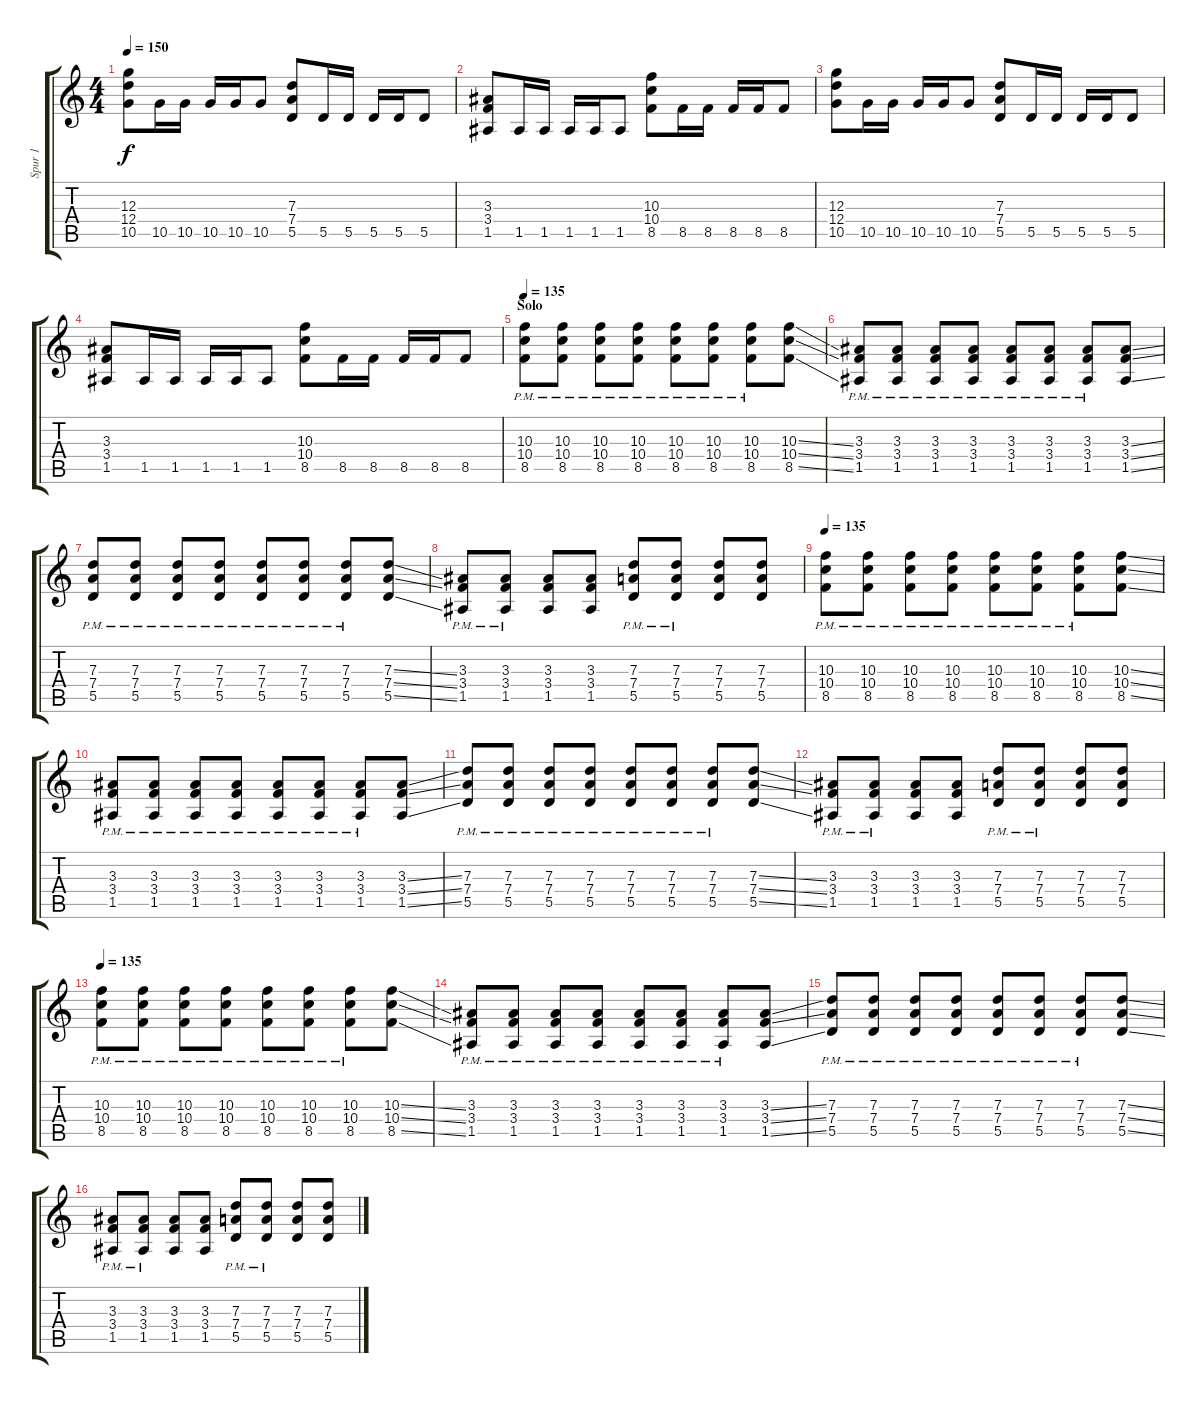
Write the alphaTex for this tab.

\track ("Spur 1" "Spur 1") {instrument distortionguitar}
\staff {score tabs}
\tuning (E4 B3 G3 D3 A2 E2) {hide}
\ts (4 4)
\tempo 150
\clef g2
\ks c
(12.3 12.4 10.5).8{dy f} 10.5.16 10.5.16 10.5.16 10.5.16 10.5.8 (7.3 7.4 5.5).8 5.5.16 5.5.16 5.5.16 5.5.16 5.5.8 |
(3.3 3.4 1.5).8 1.5.16 1.5.16 1.5.16 1.5.16 1.5.8 (10.3 10.4 8.5).8 8.5.16 8.5.16 8.5.16 8.5.16 8.5.8 |
(12.3 12.4 10.5).8 10.5.16 10.5.16 10.5.16 10.5.16 10.5.8 (7.3 7.4 5.5).8 5.5.16 5.5.16 5.5.16 5.5.16 5.5.8 |
(3.3 3.4 1.5).8 1.5.16 1.5.16 1.5.16 1.5.16 1.5.8 (10.3 10.4 8.5).8 8.5.16 8.5.16 8.5.16 8.5.16 8.5.8 |
\section ("" "Solo")
\tempo 135
(10.3{pm} 10.4{pm} 8.5{pm}).8{volume 13} (10.3{pm} 10.4{pm} 8.5{pm}).8 (10.3{pm} 10.4{pm} 8.5{pm}).8 (10.3{pm} 10.4{pm} 8.5{pm}).8 (10.3{pm} 10.4{pm} 8.5{pm}).8 (10.3{pm} 10.4{pm} 8.5{pm}).8 (10.3{pm} 10.4{pm} 8.5{pm}).8 (10.3{ss} 10.4{ss} 8.5{ss}).8 |
(3.3{pm} 3.4{pm} 1.5{pm}).8 (3.3{pm} 3.4{pm} 1.5{pm}).8 (3.3{pm} 3.4{pm} 1.5{pm}).8 (3.3{pm} 3.4{pm} 1.5{pm}).8 (3.3{pm} 3.4{pm} 1.5{pm}).8 (3.3{pm} 3.4{pm} 1.5{pm}).8 (3.3{pm} 3.4{pm} 1.5{pm}).8 (3.3{ss} 3.4{ss} 1.5{ss}).8 |
(7.3{pm} 7.4{pm} 5.5{pm}).8 (7.3{pm} 7.4{pm} 5.5{pm}).8 (7.3{pm} 7.4{pm} 5.5{pm}).8 (7.3{pm} 7.4{pm} 5.5{pm}).8 (7.3{pm} 7.4{pm} 5.5{pm}).8 (7.3{pm} 7.4{pm} 5.5{pm}).8 (7.3{pm} 7.4{pm} 5.5{pm}).8 (7.3{ss} 7.4{ss} 5.5{ss}).8 |
(3.3{pm} 3.4{pm} 1.5{pm}).8 (3.3{pm} 3.4{pm} 1.5{pm}).8 (3.3 3.4 1.5).8 (3.3 3.4 1.5).8 (7.3{pm} 7.4{pm} 5.5{pm}).8 (7.3{pm} 7.4{pm} 5.5{pm}).8 (7.3 7.4 5.5).8 (7.3 7.4 5.5).8 |
\tempo 135
(10.3{pm} 10.4{pm} 8.5{pm}).8 (10.3{pm} 10.4{pm} 8.5{pm}).8 (10.3{pm} 10.4{pm} 8.5{pm}).8 (10.3{pm} 10.4{pm} 8.5{pm}).8 (10.3{pm} 10.4{pm} 8.5{pm}).8 (10.3{pm} 10.4{pm} 8.5{pm}).8 (10.3{pm} 10.4{pm} 8.5{pm}).8 (10.3{ss} 10.4{ss} 8.5{ss}).8 |
(3.3{pm} 3.4{pm} 1.5{pm}).8 (3.3{pm} 3.4{pm} 1.5{pm}).8 (3.3{pm} 3.4{pm} 1.5{pm}).8 (3.3{pm} 3.4{pm} 1.5{pm}).8 (3.3{pm} 3.4{pm} 1.5{pm}).8 (3.3{pm} 3.4{pm} 1.5{pm}).8 (3.3{pm} 3.4{pm} 1.5{pm}).8 (3.3{ss} 3.4{ss} 1.5{ss}).8 |
(7.3{pm} 7.4{pm} 5.5{pm}).8 (7.3{pm} 7.4{pm} 5.5{pm}).8 (7.3{pm} 7.4{pm} 5.5{pm}).8 (7.3{pm} 7.4{pm} 5.5{pm}).8 (7.3{pm} 7.4{pm} 5.5{pm}).8 (7.3{pm} 7.4{pm} 5.5{pm}).8 (7.3{pm} 7.4{pm} 5.5{pm}).8 (7.3{ss} 7.4{ss} 5.5{ss}).8 |
(3.3{pm} 3.4{pm} 1.5{pm}).8 (3.3{pm} 3.4{pm} 1.5{pm}).8 (3.3 3.4 1.5).8 (3.3 3.4 1.5).8 (7.3{pm} 7.4{pm} 5.5{pm}).8 (7.3{pm} 7.4{pm} 5.5{pm}).8 (7.3 7.4 5.5).8 (7.3 7.4 5.5).8 |
\tempo 135
(10.3{pm} 10.4{pm} 8.5{pm}).8 (10.3{pm} 10.4{pm} 8.5{pm}).8 (10.3{pm} 10.4{pm} 8.5{pm}).8 (10.3{pm} 10.4{pm} 8.5{pm}).8 (10.3{pm} 10.4{pm} 8.5{pm}).8 (10.3{pm} 10.4{pm} 8.5{pm}).8 (10.3{pm} 10.4{pm} 8.5{pm}).8 (10.3{ss} 10.4{ss} 8.5{ss}).8 |
(3.3{pm} 3.4{pm} 1.5{pm}).8 (3.3{pm} 3.4{pm} 1.5{pm}).8 (3.3{pm} 3.4{pm} 1.5{pm}).8 (3.3{pm} 3.4{pm} 1.5{pm}).8 (3.3{pm} 3.4{pm} 1.5{pm}).8 (3.3{pm} 3.4{pm} 1.5{pm}).8 (3.3{pm} 3.4{pm} 1.5{pm}).8 (3.3{ss} 3.4{ss} 1.5{ss}).8 |
(7.3{pm} 7.4{pm} 5.5{pm}).8 (7.3{pm} 7.4{pm} 5.5{pm}).8 (7.3{pm} 7.4{pm} 5.5{pm}).8 (7.3{pm} 7.4{pm} 5.5{pm}).8 (7.3{pm} 7.4{pm} 5.5{pm}).8 (7.3{pm} 7.4{pm} 5.5{pm}).8 (7.3{pm} 7.4{pm} 5.5{pm}).8 (7.3{ss} 7.4{ss} 5.5{ss}).8 |
(3.3{pm} 3.4{pm} 1.5{pm}).8 (3.3{pm} 3.4{pm} 1.5{pm}).8 (3.3 3.4 1.5).8 (3.3 3.4 1.5).8 (7.3{pm} 7.4{pm} 5.5{pm}).8 (7.3{pm} 7.4{pm} 5.5{pm}).8 (7.3 7.4 5.5).8 (7.3 7.4 5.5).8
